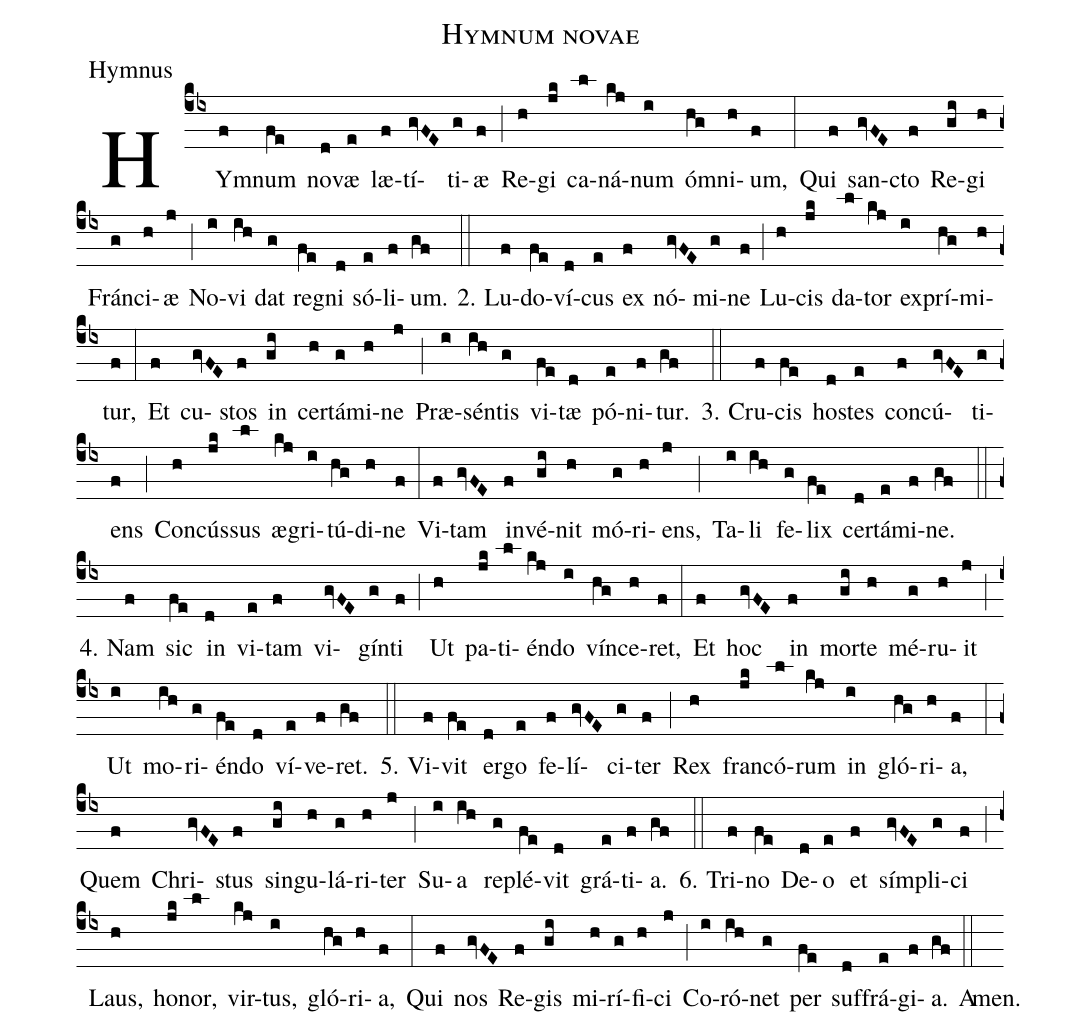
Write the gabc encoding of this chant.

name:Hymnum novae;
office-part:Hymnus;
%%
(cb4) HYm(f)num(fe) no(d)væ(e) læ(f)tí(gvFE)ti(g)æ(f) (;) Re(h)gi(jk) ca(l)ná(kj)num(i) óm(hg)ni(h)um,(f) (:) Qui(f) san(gvFE)cto(f) Re(gi)gi(h) Frán(g)ci(h)æ(j) (;) No(i)vi(ih) dat(g) re(fe)gni(d) só(e)li(f)um.(gf) (::)

2. Lu(f)do(fe)ví(d)cus(e) ex(f) nó(gvFE)mi(g)ne(f) (;) Lu(h)cis(jk) da(l)tor(kj) ex(i)prí(hg)mi(h)tur,(f) (:)
Et(f) cu(gvFE)stos(f) in(gi) cer(h)tá(g)mi(h)ne(j) (;) Præ(i)sén(ih)tis(g) vi(fe)tæ(d) pó(e)ni(f)tur.(gf) (::)
3. Cru(f)cis(fe) ho(d)stes(e) con(f)cú(gvFE)ti(g)ens(f) (;) Con(h)cús(jk)sus(l) æ(kj)gri(i)tú(hg)di(h)ne(f) (:) Vi(f)tam(gvFE) in(f)vé(gi)nit(h) mó(g)ri(h)ens,(j) (;) Ta(i)li(ih) fe(g)lix(fe) cer(d)tá(e)mi(f)ne.(gf) (::)
4. Nam(f) sic(fe) in(d) vi(e)tam(f) vi(gvFE)gín(g)ti(f) (;) Ut(h) pa(jk)ti(l)én(kj)do(i) vín(hg)ce(h)ret,(f) (:)
Et(f) hoc(gvFE) in(f) mor(gi)te(h) mé(g)ru(h)it(j) (;) Ut(i) mo(ih)ri(g)én(fe)do(d) ví(e)ve(f)ret.(gf) (::)
5. Vi(f)vit(fe) er(d)go(e) fe(f)lí(gvFE)ci(g)ter(f) (;)
Rex(h) fran(jk)có(l)rum(kj) in(i) gló(hg)ri(h)a,(f) (:) Quem(f) Chri(gvFE)stus(f) sin(gi)gu(h)lá(g)ri(h)ter(j) (;) Su(i)a(ih) re(g)plé(fe)vit(d) grá(e)ti(f)a.(gf) (::)
6. Tri(f)no(fe) De(d)o(e) et(f) sím(gvFE)pli(g)ci(f) (;) Laus,(h) ho(jk)nor,(l) vir(kj)tus,(i) gló(hg)ri(h)a,(f) (:) Qui(f) nos(gvFE) Re(f)gis(gi) mi(h)rí(g)fi(h)ci(j) (;) Co(i)ró(ih)net(g) per(fe) suf(d)frá(e)gi(f)a.(gf) (::)
A()men.()
